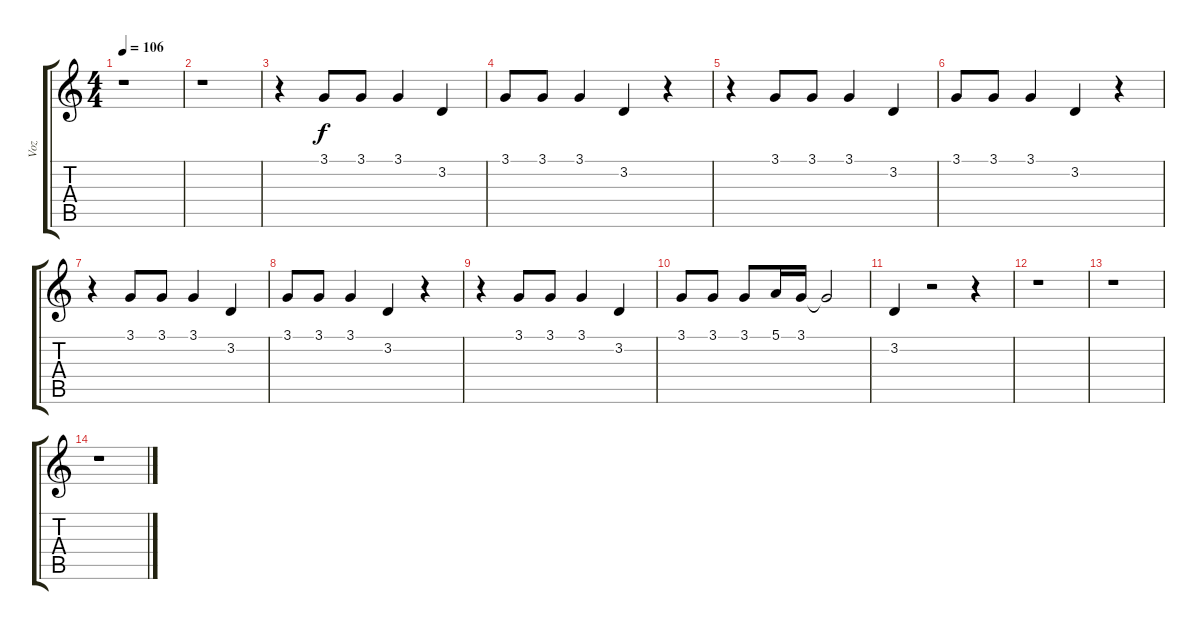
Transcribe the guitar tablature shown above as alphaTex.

\track ("Voz" "Voz") {instrument drawbarorgan}
\staff {score tabs}
\tuning (E4 B3 G3 D3 A2 E2) {hide}
\ts (4 4)
\tempo 106
\clef g2
\ks c
r.1{dy f} |
r.1 |
r.4 3.1.8 3.1.8 3.1.4 3.2.4 |
3.1.8 3.1.8 3.1.4 3.2.4 r.4 |
r.4 3.1.8 3.1.8 3.1.4 3.2.4 |
3.1.8 3.1.8 3.1.4 3.2.4 r.4 |
r.4 3.1.8 3.1.8 3.1.4 3.2.4 |
3.1.8 3.1.8 3.1.4 3.2.4 r.4 |
r.4 3.1.8 3.1.8 3.1.4 3.2.4 |
3.1.8 3.1.8 3.1.8 5.1.16 3.1.16 3.1{t}.2 |
3.2.4 r.2 r.4 |
r.1 |
r.1 |
r.1
